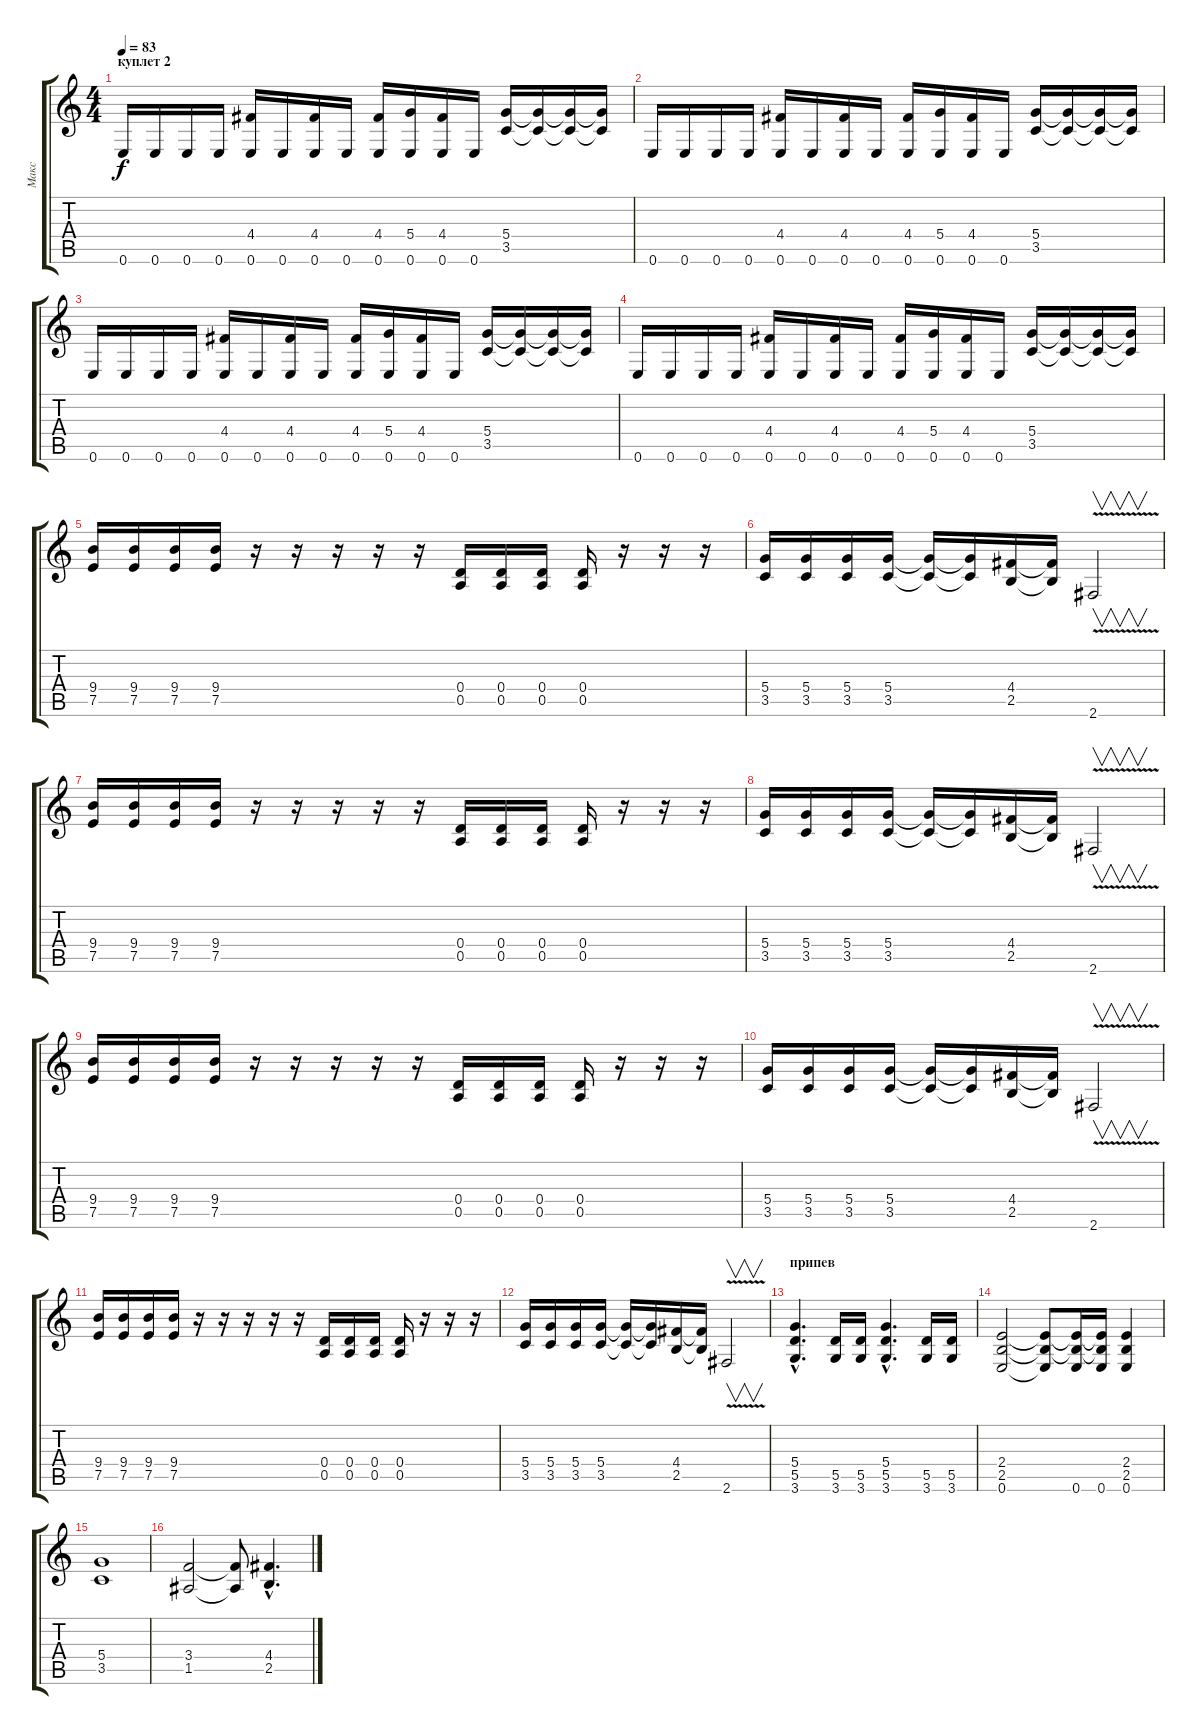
\track ("Макс" "Макс") {instrument distortionguitar}
\staff {score tabs}
\tuning (E4 B3 G3 D3 A2 E2) {hide}
\ts (4 4)
\section ("" "куплет 2")
\tempo 83
\clef g2
\ks c
0.6.16{dy f volume 15 balance 3 instrument distortionguitar} 0.6.16 0.6.16 0.6.16 (4.4 0.6).16 0.6.16 (4.4 0.6).16 0.6.16 (4.4 0.6).16 (5.4 0.6).16 (4.4 0.6).16 0.6.16 (5.4 3.5).16 (5.4{t} 3.5{t}).16 (5.4{t} 3.5{t}).16 (5.4{t} 3.5{t}).16 |
0.6.16 0.6.16 0.6.16 0.6.16 (4.4 0.6).16 0.6.16 (4.4 0.6).16 0.6.16 (4.4 0.6).16 (5.4 0.6).16 (4.4 0.6).16 0.6.16 (5.4 3.5).16 (5.4{t} 3.5{t}).16 (5.4{t} 3.5{t}).16 (5.4{t} 3.5{t}).16 |
0.6.16 0.6.16 0.6.16 0.6.16 (4.4 0.6).16 0.6.16 (4.4 0.6).16 0.6.16 (4.4 0.6).16 (5.4 0.6).16 (4.4 0.6).16 0.6.16 (5.4 3.5).16 (5.4{t} 3.5{t}).16 (5.4{t} 3.5{t}).16 (5.4{t} 3.5{t}).16 |
0.6.16 0.6.16 0.6.16 0.6.16 (4.4 0.6).16 0.6.16 (4.4 0.6).16 0.6.16 (4.4 0.6).16 (5.4 0.6).16 (4.4 0.6).16 0.6.16 (5.4 3.5).16 (5.4{t} 3.5{t}).16 (5.4{t} 3.5{t}).16 (5.4{t} 3.5{t}).16 |
(9.4 7.5).16 (9.4 7.5).16 (9.4 7.5).16 (9.4 7.5).16 r.16 r.16 r.16 r.16 r.16 (0.4 0.5).16 (0.4 0.5).16 (0.4 0.5).16 (0.4 0.5).16 r.16 r.16 r.16 |
(5.4 3.5).16 (5.4 3.5).16 (5.4 3.5).16 (5.4 3.5).16 (5.4{t} 3.5{t}).16 (5.4{t} 3.5{t}).16 (4.4 2.5).16 (4.4{t} 2.5{t}).16 2.6{v}.2{v} |
(9.4 7.5).16 (9.4 7.5).16 (9.4 7.5).16 (9.4 7.5).16 r.16 r.16 r.16 r.16 r.16 (0.4 0.5).16 (0.4 0.5).16 (0.4 0.5).16 (0.4 0.5).16 r.16 r.16 r.16 |
(5.4 3.5).16 (5.4 3.5).16 (5.4 3.5).16 (5.4 3.5).16 (5.4{t} 3.5{t}).16 (5.4{t} 3.5{t}).16 (4.4 2.5).16 (4.4{t} 2.5{t}).16 2.6{v}.2{v} |
(9.4 7.5).16 (9.4 7.5).16 (9.4 7.5).16 (9.4 7.5).16 r.16 r.16 r.16 r.16 r.16 (0.4 0.5).16 (0.4 0.5).16 (0.4 0.5).16 (0.4 0.5).16 r.16 r.16 r.16 |
(5.4 3.5).16 (5.4 3.5).16 (5.4 3.5).16 (5.4 3.5).16 (5.4{t} 3.5{t}).16 (5.4{t} 3.5{t}).16 (4.4 2.5).16 (4.4{t} 2.5{t}).16 2.6{v}.2{v} |
(9.4 7.5).16 (9.4 7.5).16 (9.4 7.5).16 (9.4 7.5).16 r.16 r.16 r.16 r.16 r.16 (0.4 0.5).16 (0.4 0.5).16 (0.4 0.5).16 (0.4 0.5).16 r.16 r.16 r.16 |
(5.4 3.5).16 (5.4 3.5).16 (5.4 3.5).16 (5.4 3.5).16 (5.4{t} 3.5{t}).16 (5.4{t} 3.5{t}).16 (4.4 2.5).16 (4.4{t} 2.5{t}).16 2.6{v}.2{v} |
\section ("" "припев")
(5.4{hac} 5.5{hac} 3.6{hac}).4{d} (5.5 3.6).16 (5.5 3.6).16 (5.4{hac} 5.5{hac} 3.6{hac}).4{d} (5.5 3.6).16 (5.5 3.6).16 |
(2.4 2.5 0.6).2 (2.4{t} 2.5{t} 0.6{t}).8 (2.4{t} 2.5{t} 0.6).16 (2.4{t} 2.5{t} 0.6).16 (2.4 2.5 0.6).4 |
(5.4 3.5).1 |
(3.4 1.5).2 (3.4{t} 1.5{t}).8 (4.4{hac} 2.5{hac}).4{d}
